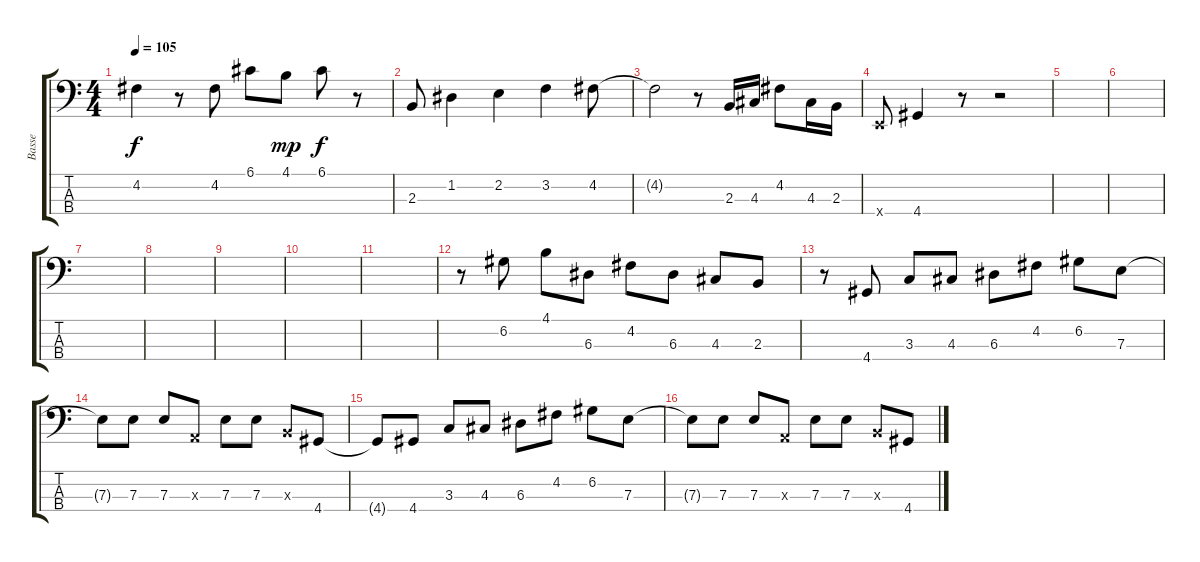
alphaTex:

\track ("Basse" "Basse") {instrument electricbassfinger}
\staff {score tabs}
\tuning (G2 D2 A1 E1) {hide}
\ts (4 4)
\tempo 105
\clef f4
\ks c
4.2{t}.4{dy f} r.8 4.2.8 6.1.8 4.1.8{dy mp} 6.1.8{dy f} r.8 |
2.3.8 1.2.4 2.2.4 3.2.4 4.2.8 |
4.2{t}.2 r.8 2.3.16 4.3.16 4.2.8 4.3.16 2.3.16 |
0.4{x}.8 4.4.4 r.8 r.2 |
|
|
|
|
|
|
|
r.8 6.2.8 4.1.8 6.3.8 4.2.8 6.3.8 4.3.8 2.3.8 |
r.8 4.4.8 3.3.8 4.3.8 6.3.8 4.2.8 6.2.8 7.3.8 |
7.3{t}.8 7.3.8 7.3.8 0.3{x}.8 7.3.8 7.3.8 2.3{x}.8 4.4.8 |
4.4{t}.8 4.4.8 3.3.8 4.3.8 6.3.8 4.2.8 6.2.8 7.3.8 |
7.3{t}.8 7.3.8 7.3.8 0.3{x}.8 7.3.8 7.3.8 2.3{x}.8 4.4.8
